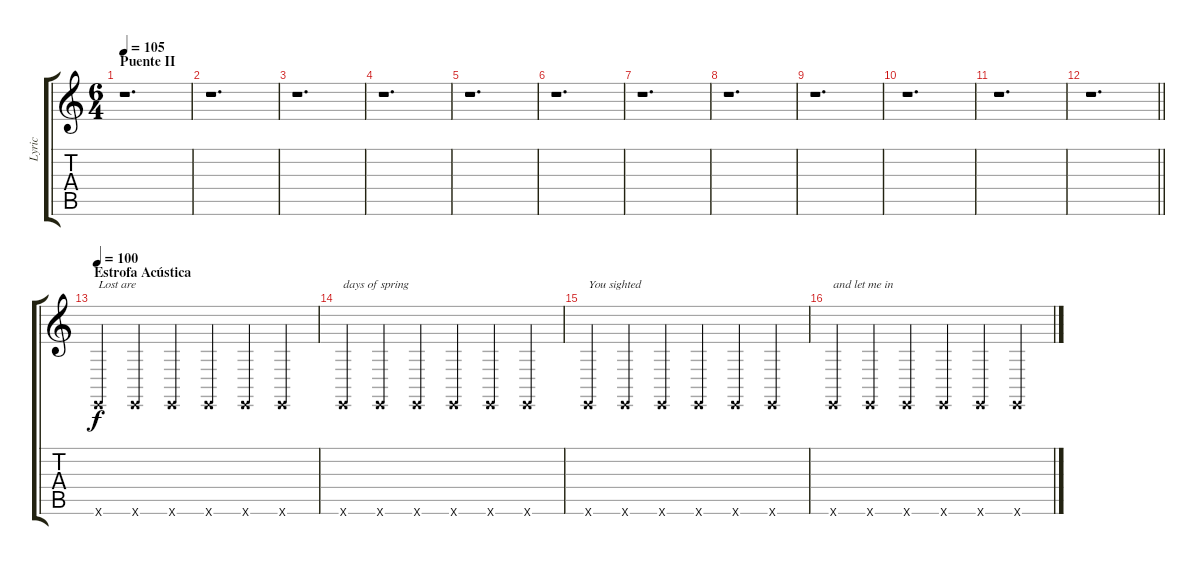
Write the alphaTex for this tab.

\track ("Lyric" "Lyric") {instrument choiraahs}
\staff {score tabs}
\tuning (E4 B3 G3 D3 A2 E2) {hide}
\ts (6 4)
\section ("" "Puente II")
\tempo 105
\clef g2
\ks c
r.1{d dy f} |
r.1{d} |
r.1{d} |
r.1{d} |
r.1{d} |
r.1{d} |
r.1{d} |
r.1{d} |
r.1{d} |
r.1{d} |
r.1{d} |
\barLineRight lightlight
r.1{d} |
\section ("" "Estrofa Acústica")
\tempo 100
0.6{x}.4{txt "Lost are"} 0.6{x}.4 0.6{x}.4 0.6{x}.4 0.6{x}.4 0.6{x}.4 |
0.6{x}.4{txt "days of spring"} 0.6{x}.4 0.6{x}.4 0.6{x}.4 0.6{x}.4 0.6{x}.4 |
0.6{x}.4{txt "You sighted"} 0.6{x}.4 0.6{x}.4 0.6{x}.4 0.6{x}.4 0.6{x}.4 |
0.6{x}.4{txt "and let me in"} 0.6{x}.4 0.6{x}.4 0.6{x}.4 0.6{x}.4 0.6{x}.4
